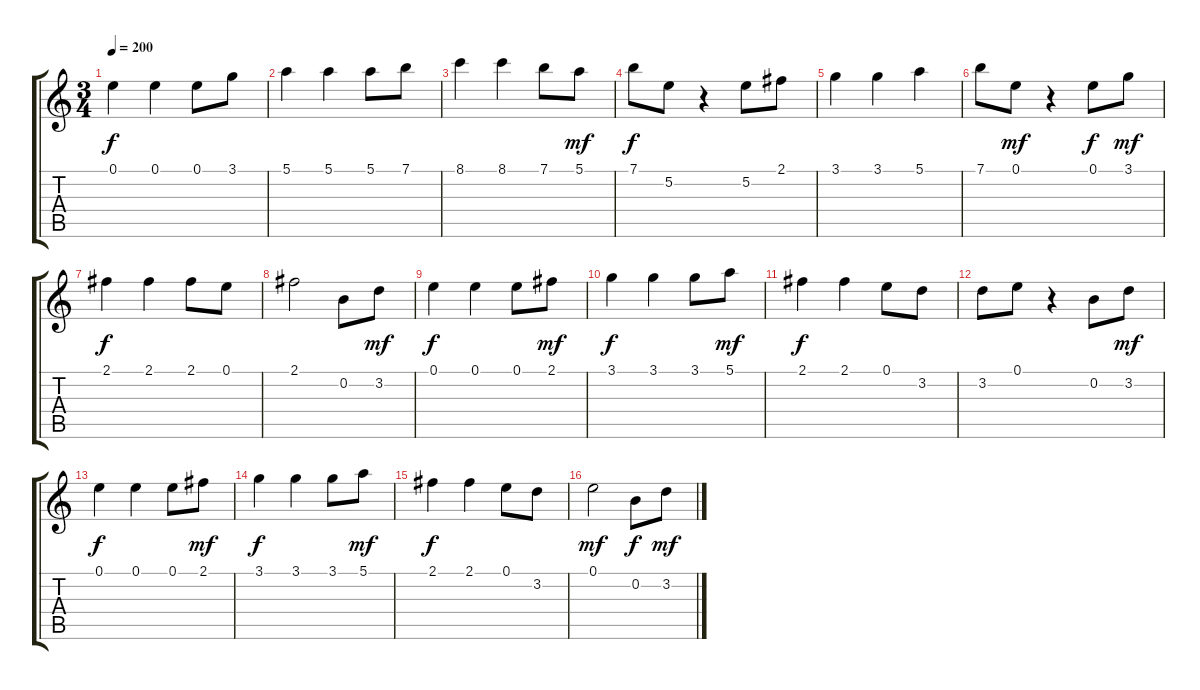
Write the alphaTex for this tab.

\track "" {instrument acousticguitarsteel}
\staff {score tabs}
\tuning (E4 B3 G3 D3 A2 E2) {hide}
\ts (3 4)
\tempo 200
\clef g2
\ks c
0.1.4{dy f} 0.1.4 0.1.8 3.1.8 |
5.1.4 5.1.4 5.1.8 7.1.8 |
8.1.4 8.1.4 7.1.8 5.1.8{dy mf} |
7.1.8{dy f} 5.2.8 r.4 5.2.8 2.1.8 |
3.1.4 3.1.4 5.1.4 |
7.1.8 0.1.8{dy mf} r.4 0.1.8{dy f} 3.1.8{dy mf} |
2.1.4{dy f} 2.1.4 2.1.8 0.1.8 |
2.1.2 0.2.8 3.2.8{dy mf} |
0.1.4{dy f} 0.1.4 0.1.8 2.1.8{dy mf} |
3.1.4{dy f} 3.1.4 3.1.8 5.1.8{dy mf} |
2.1.4{dy f} 2.1.4 0.1.8 3.2.8 |
3.2.8 0.1.8 r.4 0.2.8 3.2.8{dy mf} |
0.1.4{dy f} 0.1.4 0.1.8 2.1.8{dy mf} |
3.1.4{dy f} 3.1.4 3.1.8 5.1.8{dy mf} |
2.1.4{dy f} 2.1.4 0.1.8 3.2.8 |
0.1.2{dy mf} 0.2.8{dy f} 3.2.8{dy mf}
